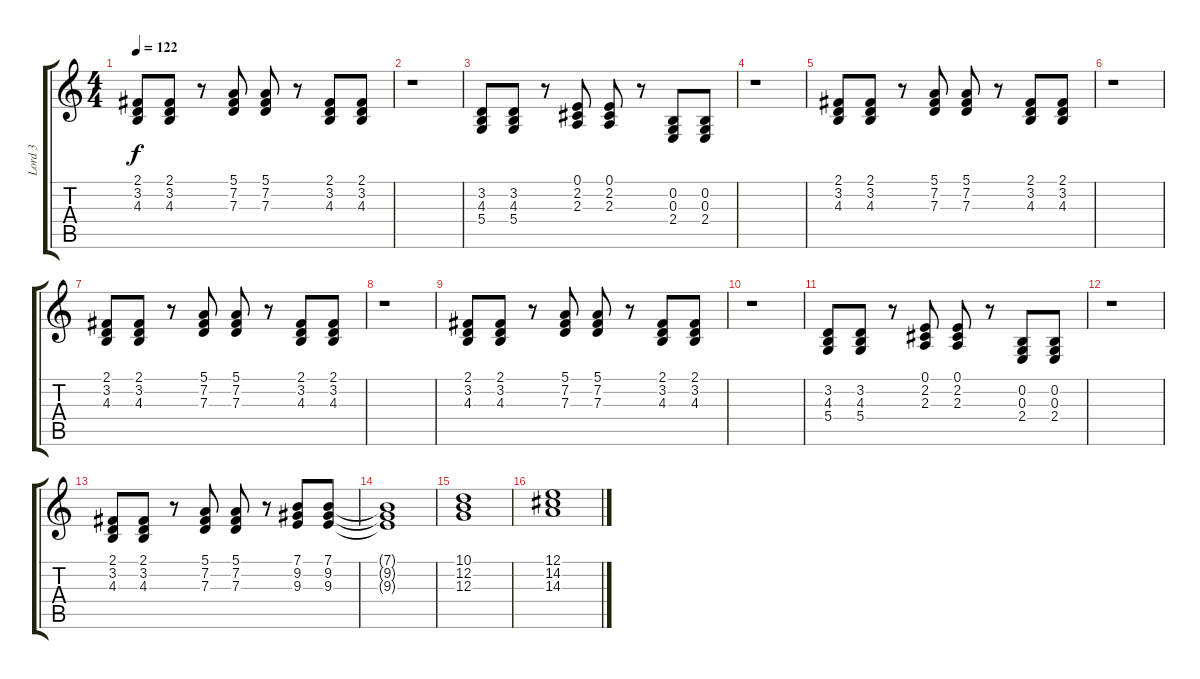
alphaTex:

\track ("Lord 3" "Lord 3") {instrument rockorgan}
\staff {score tabs}
\tuning (E4 B3 G3 D3 A2 E2) {hide}
\ts (4 4)
\tempo 122
\clef g2
\ks c
(2.1 3.2 4.3).8{dy f} (2.1 3.2 4.3).8 r.8 (5.1 7.2 7.3).8 (5.1 7.2 7.3).8 r.8 (2.1 3.2 4.3).8 (2.1 3.2 4.3).8 |
r.1 |
(3.2 4.3 5.4).8 (3.2 4.3 5.4).8 r.8 (0.1 2.2 2.3).8 (0.1 2.2 2.3).8 r.8 (0.2 0.3 2.4).8 (0.2 0.3 2.4).8 |
r.1 |
(2.1 3.2 4.3).8 (2.1 3.2 4.3).8 r.8 (5.1 7.2 7.3).8 (5.1 7.2 7.3).8 r.8 (2.1 3.2 4.3).8 (2.1 3.2 4.3).8 |
r.1 |
(2.1 3.2 4.3).8 (2.1 3.2 4.3).8 r.8 (5.1 7.2 7.3).8 (5.1 7.2 7.3).8 r.8 (2.1 3.2 4.3).8 (2.1 3.2 4.3).8 |
r.1 |
(2.1 3.2 4.3).8 (2.1 3.2 4.3).8 r.8 (5.1 7.2 7.3).8 (5.1 7.2 7.3).8 r.8 (2.1 3.2 4.3).8 (2.1 3.2 4.3).8 |
r.1 |
(3.2 4.3 5.4).8 (3.2 4.3 5.4).8 r.8 (0.1 2.2 2.3).8 (0.1 2.2 2.3).8 r.8 (0.2 0.3 2.4).8 (0.2 0.3 2.4).8 |
r.1 |
(2.1 3.2 4.3).8 (2.1 3.2 4.3).8 r.8 (5.1 7.2 7.3).8 (5.1 7.2 7.3).8 r.8 (7.1 9.2 9.3).8 (7.1 9.2 9.3).8 |
(7.1{t} 9.2{t} 9.3{t}).1 |
(10.1 12.2 12.3).1 |
(12.1 14.2 14.3).1
